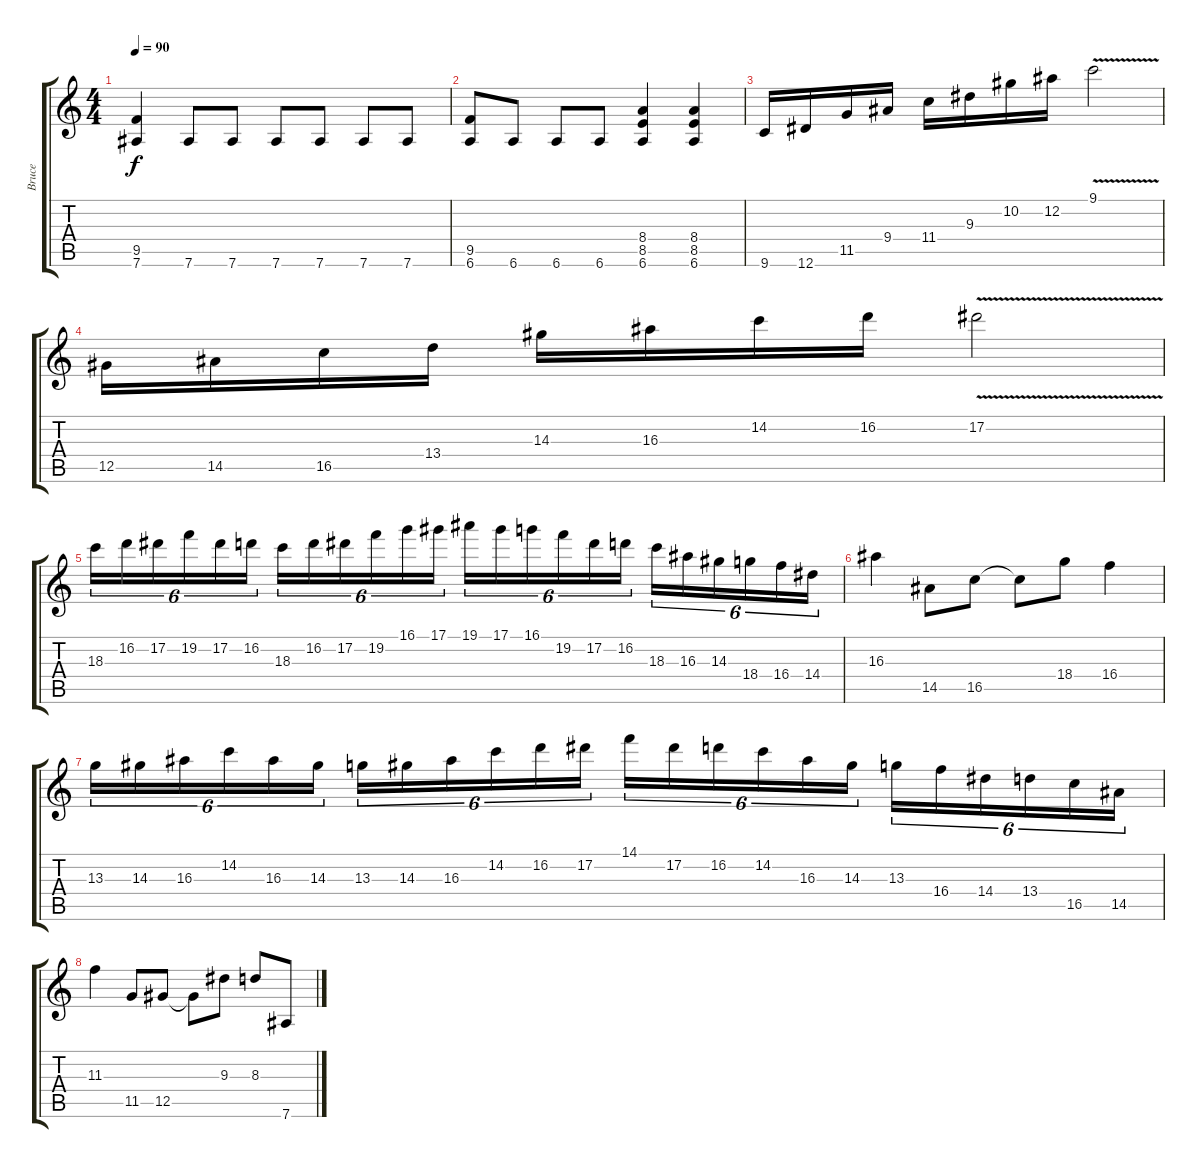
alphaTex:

\track ("Bruce" "Bruce") {instrument distortionguitar}
\staff {score tabs}
\tuning (Eb4 Bb3 Gb3 Db3 Ab2 Eb2) {hide}
\ts (4 4)
\tempo 90
\clef g2
\ks c
(9.5 7.6).4{dy f} 7.6.8 7.6.8 7.6.8 7.6.8 7.6.8 7.6.8 |
(9.5 6.6).8 6.6.8 6.6.8 6.6.8 (8.4 8.5 6.6).4 (8.4 8.5 6.6).4 |
9.6.16 12.6.16 11.5.16 9.4.16 11.4.16 9.3.16 10.2.16 12.2.16 9.1{v}.2 |
12.5.16 14.5.16 16.5.16 13.4.16 14.3.16 16.3.16 14.2.16 16.2.16 17.2{v}.2 |
18.3.16{tu (6 4)} 16.2.16{tu (6 4)} 17.2.16{tu (6 4)} 19.2.16{tu (6 4)} 17.2.16{tu (6 4)} 16.2.16{tu (6 4)} 18.3.16{tu (6 4)} 16.2.16{tu (6 4)} 17.2.16{tu (6 4)} 19.2.16{tu (6 4)} 16.1.16{tu (6 4)} 17.1.16{tu (6 4)} 19.1.16{tu (6 4)} 17.1.16{tu (6 4)} 16.1.16{tu (6 4)} 19.2.16{tu (6 4)} 17.2.16{tu (6 4)} 16.2.16{tu (6 4)} 18.3.16{tu (6 4)} 16.3.16{tu (6 4)} 14.3.16{tu (6 4)} 18.4.16{tu (6 4)} 16.4.16{tu (6 4)} 14.4.16{tu (6 4)} |
16.3.4 14.5.8 16.5.8 16.5{t}.8 18.4.8 16.4.4 |
13.3.16{tu (6 4)} 14.3.16{tu (6 4)} 16.3.16{tu (6 4)} 14.2.16{tu (6 4)} 16.3.16{tu (6 4)} 14.3.16{tu (6 4)} 13.3.16{tu (6 4)} 14.3.16{tu (6 4)} 16.3.16{tu (6 4)} 14.2.16{tu (6 4)} 16.2.16{tu (6 4)} 17.2.16{tu (6 4)} 14.1.16{tu (6 4)} 17.2.16{tu (6 4)} 16.2.16{tu (6 4)} 14.2.16{tu (6 4)} 16.3.16{tu (6 4)} 14.3.16{tu (6 4)} 13.3.16{tu (6 4)} 16.4.16{tu (6 4)} 14.4.16{tu (6 4)} 13.4.16{tu (6 4)} 16.5.16{tu (6 4)} 14.5.16{tu (6 4)} |
11.3.4 11.5.8 12.5.8 12.5{t}.8 9.3.8 8.3.8 7.6.8
